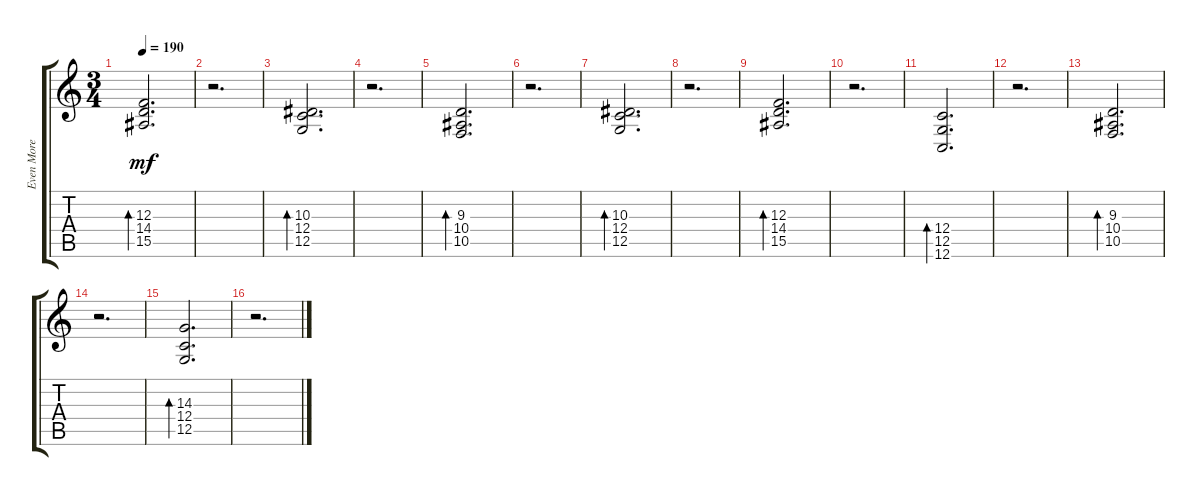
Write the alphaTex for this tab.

\track ("Even More Keys" "Even More ") {instrument orchestralharp}
\staff {score tabs}
\tuning (D4 A3 F3 C3 G2 C2) {hide}
\ts (3 4)
\tempo 190
\clef g2
\ks c
(12.3 14.4 15.5).2{d bd 480 dy mf} |
r.2{d} |
(10.3 12.4 12.5).2{d bd 480} |
r.2{d} |
(9.3 10.4 10.5).2{d bd 480} |
r.2{d} |
(10.3 12.4 12.5).2{d bd 480} |
r.2{d} |
(12.3 14.4 15.5).2{d bd 480} |
r.2{d} |
(12.4 12.5 12.6).2{d bd 480} |
r.2{d} |
(9.3 10.4 10.5).2{d bd 480} |
r.2{d} |
(14.3 12.4 12.5).2{d bd 480} |
r.2{d}
